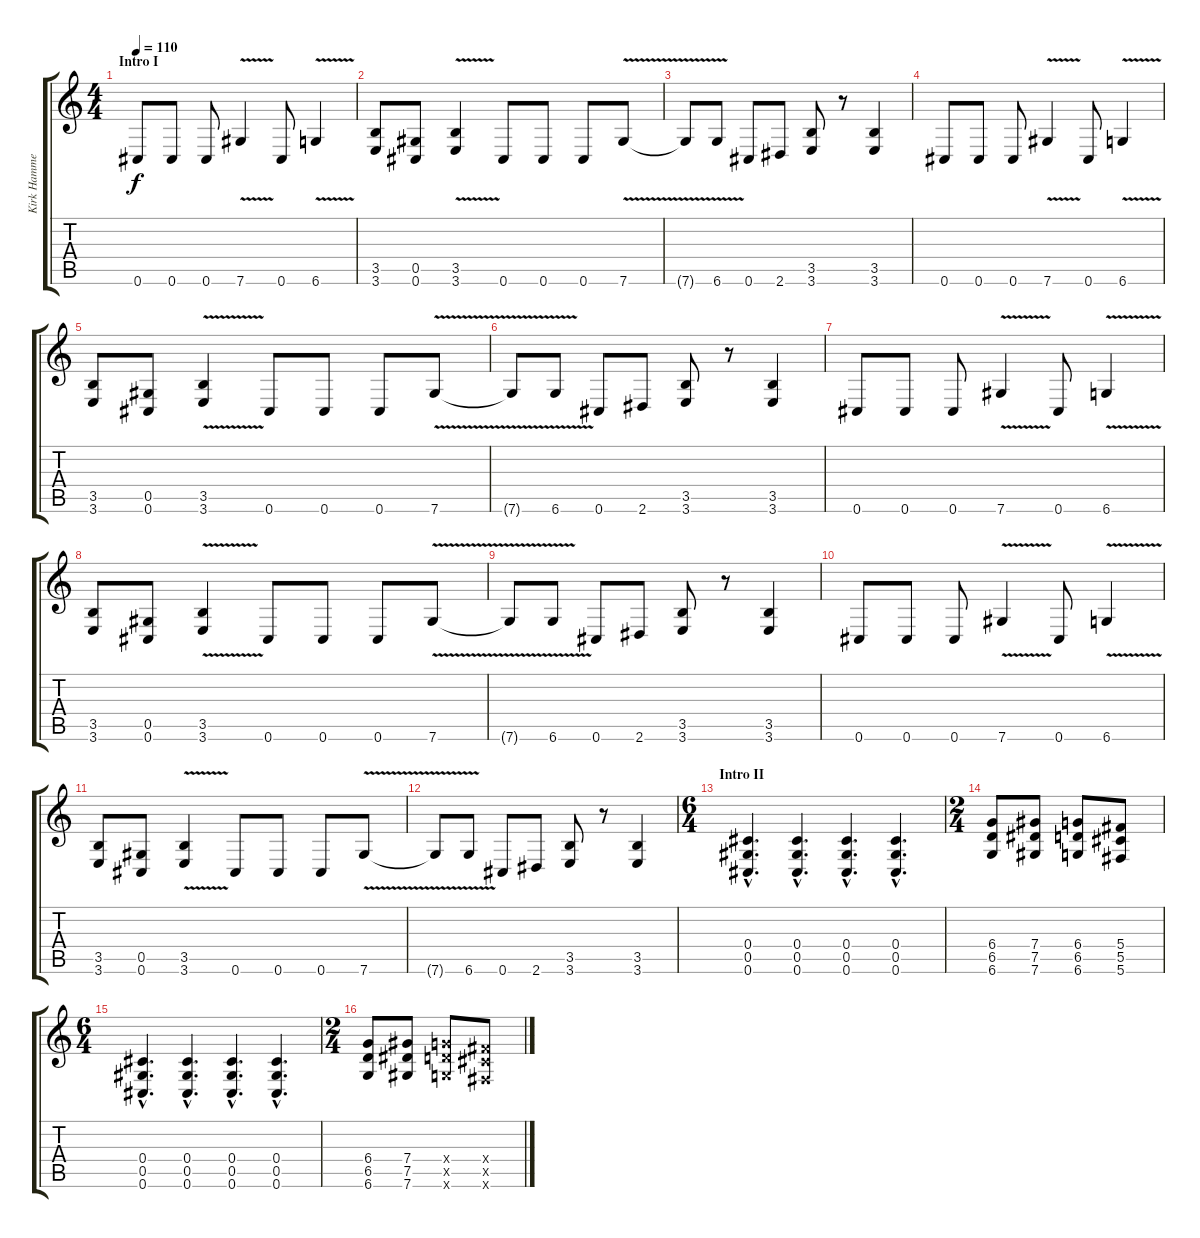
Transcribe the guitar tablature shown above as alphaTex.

\track ("Kirk Hammett - Lead Guitar" "Kirk Hamme") {instrument distortionguitar}
\staff {score tabs}
\tuning (Eb4 Bb3 Gb3 Db3 Ab2 Db2) {hide}
\ts (4 4)
\section ("" "Intro I")
\tempo 110
\clef g2
\ks c
0.6.8{dy f instrument distortionguitar} 0.6.8 0.6.8 7.6{v}.4 0.6.8 6.6{v}.4 |
(3.5 3.6).8 (0.5 0.6).8 (3.5{v} 3.6{v}).4 0.6.8 0.6.8 0.6.8 7.6{v}.8 |
7.6{t}.8 6.6{v}.8 0.6.8 2.6.8 (3.5 3.6).8 r.8 (3.5 3.6).4 |
0.6.8 0.6.8 0.6.8 7.6{v}.4 0.6.8 6.6{v}.4 |
(3.5 3.6).8 (0.5 0.6).8 (3.5{v} 3.6{v}).4 0.6.8 0.6.8 0.6.8 7.6{v}.8 |
7.6{t}.8 6.6{v}.8 0.6.8 2.6.8 (3.5 3.6).8 r.8 (3.5 3.6).4 |
0.6.8 0.6.8 0.6.8 7.6{v}.4 0.6.8 6.6{v}.4 |
(3.5 3.6).8 (0.5 0.6).8 (3.5{v} 3.6{v}).4 0.6.8 0.6.8 0.6.8 7.6{v}.8 |
7.6{t}.8 6.6{v}.8 0.6.8 2.6.8 (3.5 3.6).8 r.8 (3.5 3.6).4 |
0.6.8 0.6.8 0.6.8 7.6{v}.4 0.6.8 6.6{v}.4 |
(3.5 3.6).8 (0.5 0.6).8 (3.5{v} 3.6{v}).4 0.6.8 0.6.8 0.6.8 7.6{v}.8 |
7.6{t}.8 6.6{v}.8 0.6.8 2.6.8 (3.5 3.6).8 r.8 (3.5 3.6).4 |
\ts (6 4)
\section ("" "Intro II")
(0.4{hac} 0.5{hac} 0.6{hac}).4{d} (0.4{hac} 0.5{hac} 0.6{hac}).4{d} (0.4{hac} 0.5{hac} 0.6{hac}).4{d} (0.4{hac} 0.5{hac} 0.6{hac}).4{d} |
\ts (2 4)
(6.4 6.5 6.6).8 (7.4 7.5 7.6).8 (6.4 6.5 6.6).8 (5.4 5.5 5.6).8 |
\ts (6 4)
(0.4{hac} 0.5{hac} 0.6{hac}).4{d} (0.4{hac} 0.5{hac} 0.6{hac}).4{d} (0.4{hac} 0.5{hac} 0.6{hac}).4{d} (0.4{hac} 0.5{hac} 0.6{hac}).4{d} |
\ts (2 4)
(6.4 6.5 6.6).8 (7.4 7.5 7.6).8 (6.4{x} 6.5{x} 6.6{x}).8 (5.4{x} 5.5{x} 5.6{x}).8
